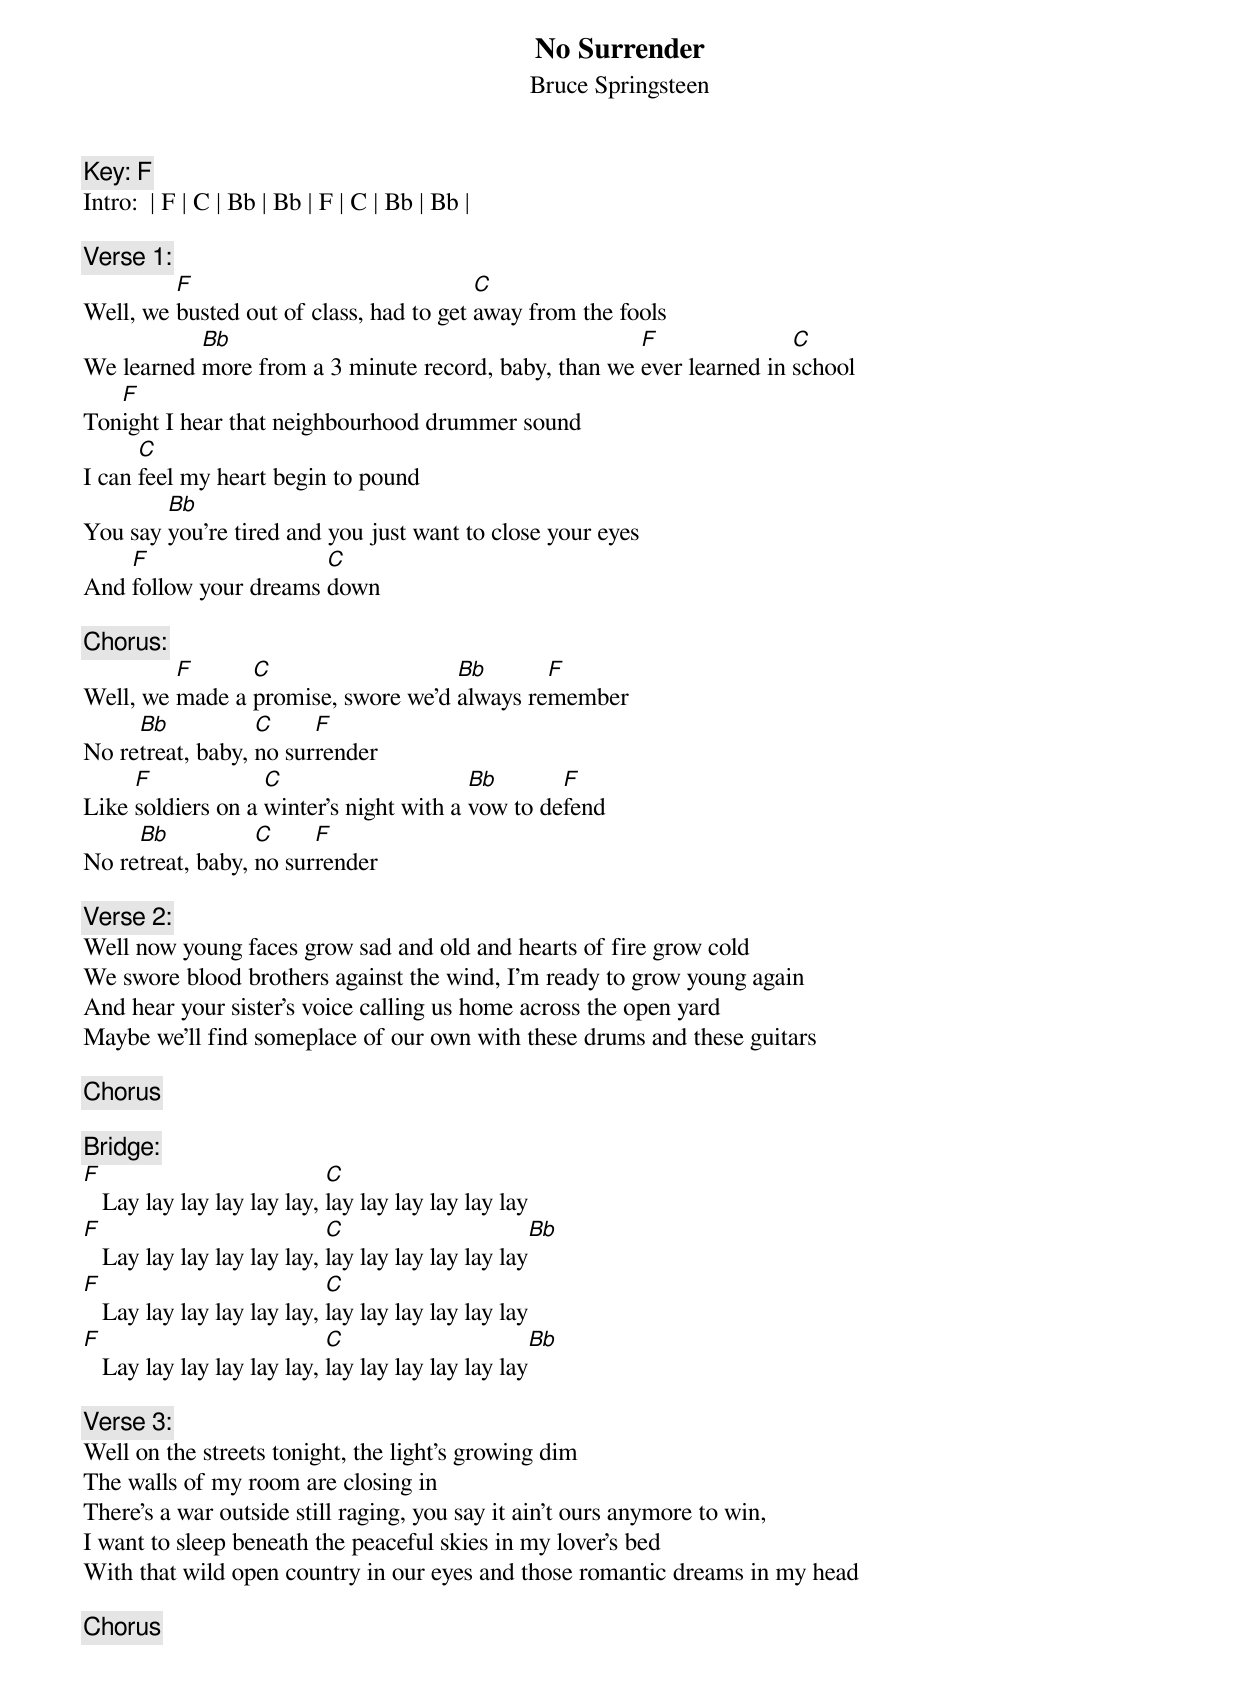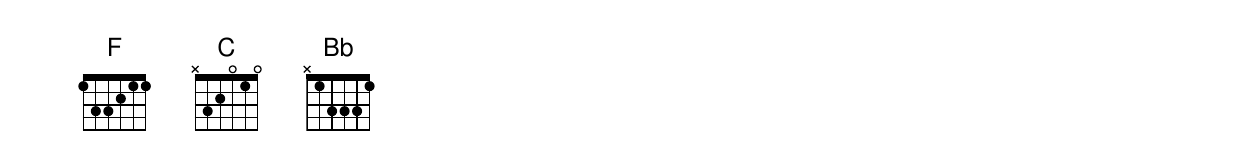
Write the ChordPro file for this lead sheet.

{t:No Surrender}
{st:Bruce Springsteen}

{c:Key: F}
Intro:  | F | C | Bb | Bb | F | C | Bb | Bb |

{c:Verse 1:}
Well, we [F]busted out of class, had to get [C]away from the fools
We learned [Bb]more from a 3 minute record, baby, than we [F]ever learned in [C]school
Ton[F]ight I hear that neighbourhood drummer sound
I can [C]feel my heart begin to pound
You say [Bb]you're tired and you just want to close your eyes
And [F]follow your dreams [C]down

{c:Chorus:}
Well, we [F]made a [C]promise, swore we'd [Bb]always re[F]member
No re[Bb]treat, baby, [C]no sur[F]render
Like [F]soldiers on a [C]winter's night with a [Bb]vow to de[F]fend
No re[Bb]treat, baby, [C]no sur[F]render

{c:Verse 2:}
Well now young faces grow sad and old and hearts of fire grow cold
We swore blood brothers against the wind, I'm ready to grow young again
And hear your sister's voice calling us home across the open yard
Maybe we'll find someplace of our own with these drums and these guitars

{c:Chorus}

{c:Bridge:}
[F]   Lay lay lay lay lay lay, [C]lay lay lay lay lay lay
[F]   Lay lay lay lay lay lay, [C]lay lay lay lay lay lay[Bb]
[F]   Lay lay lay lay lay lay, [C]lay lay lay lay lay lay
[F]   Lay lay lay lay lay lay, [C]lay lay lay lay lay lay[Bb]

{c:Verse 3:}
Well on the streets tonight, the light's growing dim
The walls of my room are closing in
There's a war outside still raging, you say it ain't ours anymore to win,
I want to sleep beneath the peaceful skies in my lover's bed
With that wild open country in our eyes and those romantic dreams in my head

{c:Chorus}
